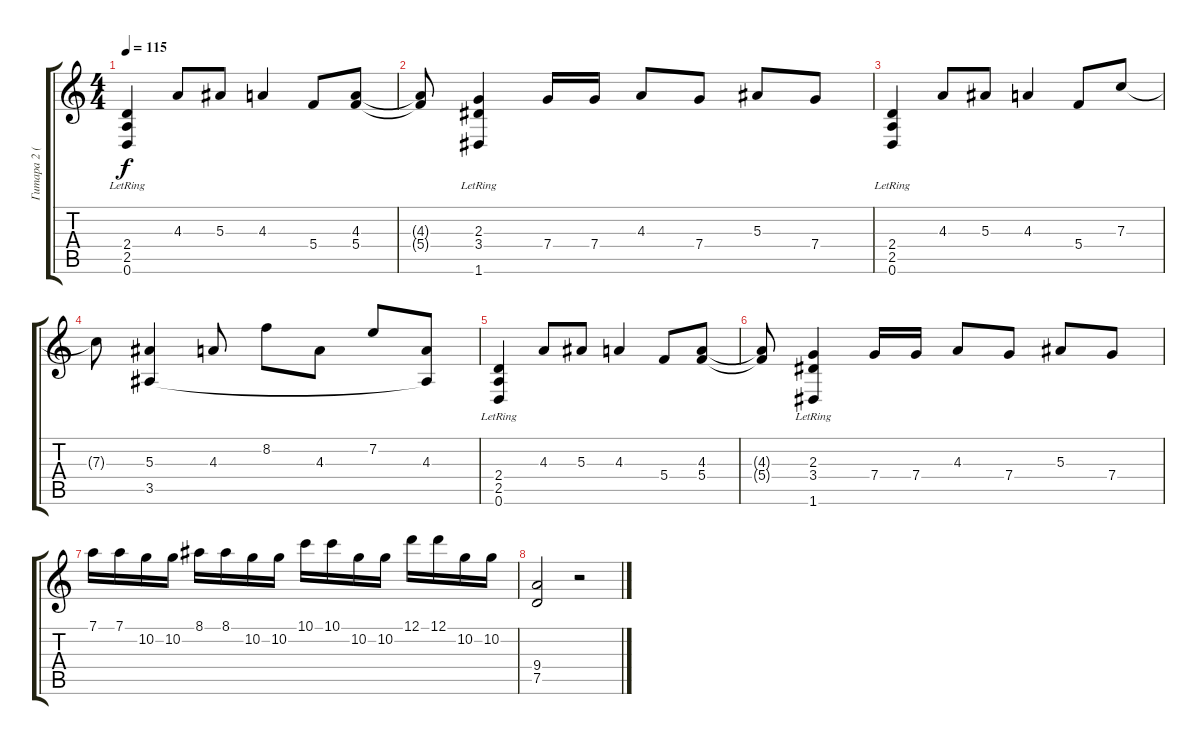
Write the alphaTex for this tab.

\track ("Гитара 2 (1)" "Гитара 2 (") {instrument acousticguitarsteel}
\staff {score tabs}
\tuning (D4 A3 F3 C3 G2 D2) {hide}
\ts (4 4)
\tempo 115
\clef g2
\ks c
(2.4{lr} 2.5{lr} 0.6{lr}).4{dy f} 4.3.8 5.3.8 4.3.4 5.4.8 (4.3 5.4).8 |
(4.3{t} 5.4{t}).8 (2.3 3.4 1.6{lr}).4 7.4.16 7.4.16 4.3.8 7.4.8 5.3.8 7.4.8 |
(2.4{lr} 2.5{lr} 0.6{lr}).4 4.3.8 5.3.8 4.3.4 5.4.8 7.3.8 |
7.3{t}.8 (5.3 3.5).4 4.3.8 8.2.8 4.3.8 7.2.8 (4.3 3.5{t}).8 |
(2.4{lr} 2.5{lr} 0.6{lr}).4 4.3.8 5.3.8 4.3.4 5.4.8 (4.3 5.4).8 |
(4.3{t} 5.4{t}).8 (2.3 3.4 1.6{lr}).4 7.4.16 7.4.16 4.3.8 7.4.8 5.3.8 7.4.8 |
7.1.16 7.1.16 10.2.16 10.2.16 8.1.16 8.1.16 10.2.16 10.2.16 10.1.16 10.1.16 10.2.16 10.2.16 12.1.16 12.1.16 10.2.16 10.2.16 |
(9.4 7.5).2 r.2
